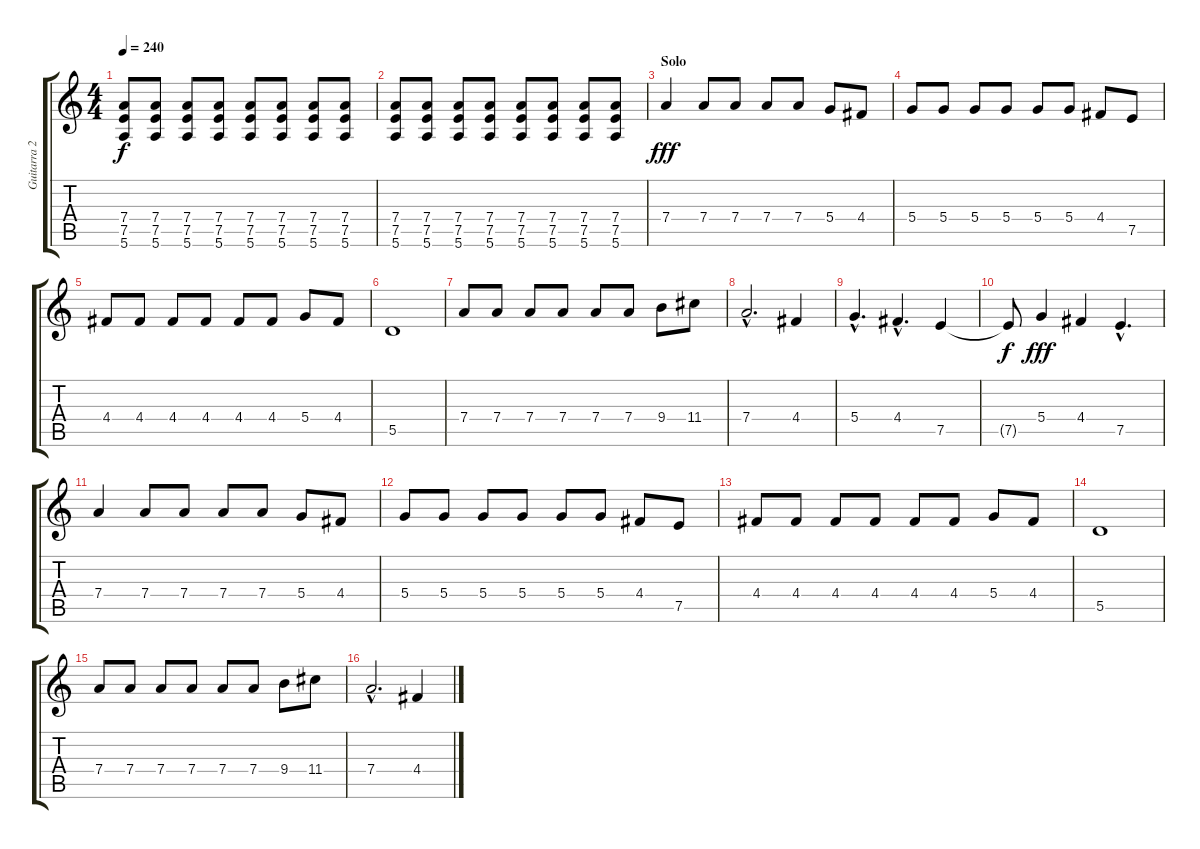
\track ("Guitarra 2 - Erik" "Guitarra 2") {instrument distortionguitar}
\staff {score tabs}
\tuning (E4 B3 G3 D3 A2 E2) {hide}
\ts (4 4)
\tempo 240
\clef g2
\ks c
(7.4 7.5 5.6).8{dy f} (7.4 7.5 5.6).8 (7.4 7.5 5.6).8 (7.4 7.5 5.6).8 (7.4 7.5 5.6).8 (7.4 7.5 5.6).8 (7.4 7.5 5.6).8 (7.4 7.5 5.6).8 |
(7.4 7.5 5.6).8 (7.4 7.5 5.6).8 (7.4 7.5 5.6).8 (7.4 7.5 5.6).8 (7.4 7.5 5.6).8 (7.4 7.5 5.6).8 (7.4 7.5 5.6).8 (7.4 7.5 5.6).8 |
\section ("" "Solo")
7.4.4{dy fff} 7.4.8 7.4.8 7.4.8 7.4.8 5.4.8 4.4.8 |
5.4.8 5.4.8 5.4.8 5.4.8 5.4.8 5.4.8 4.4.8 7.5.8 |
4.4.8 4.4.8 4.4.8 4.4.8 4.4.8 4.4.8 5.4.8 4.4.8 |
5.5.1 |
7.4.8 7.4.8 7.4.8 7.4.8 7.4.8 7.4.8 9.4.8 11.4.8 |
7.4{hac}.2{d} 4.4.4 |
5.4{hac}.4{d} 4.4{hac}.4{d} 7.5.4 |
7.5{t}.8{dy f} 5.4.4{dy fff} 4.4.4 7.5{hac}.4{d} |
7.4.4 7.4.8 7.4.8 7.4.8 7.4.8 5.4.8 4.4.8 |
5.4.8 5.4.8 5.4.8 5.4.8 5.4.8 5.4.8 4.4.8 7.5.8 |
4.4.8 4.4.8 4.4.8 4.4.8 4.4.8 4.4.8 5.4.8 4.4.8 |
5.5.1 |
7.4.8 7.4.8 7.4.8 7.4.8 7.4.8 7.4.8 9.4.8 11.4.8 |
7.4{hac}.2{d} 4.4.4
